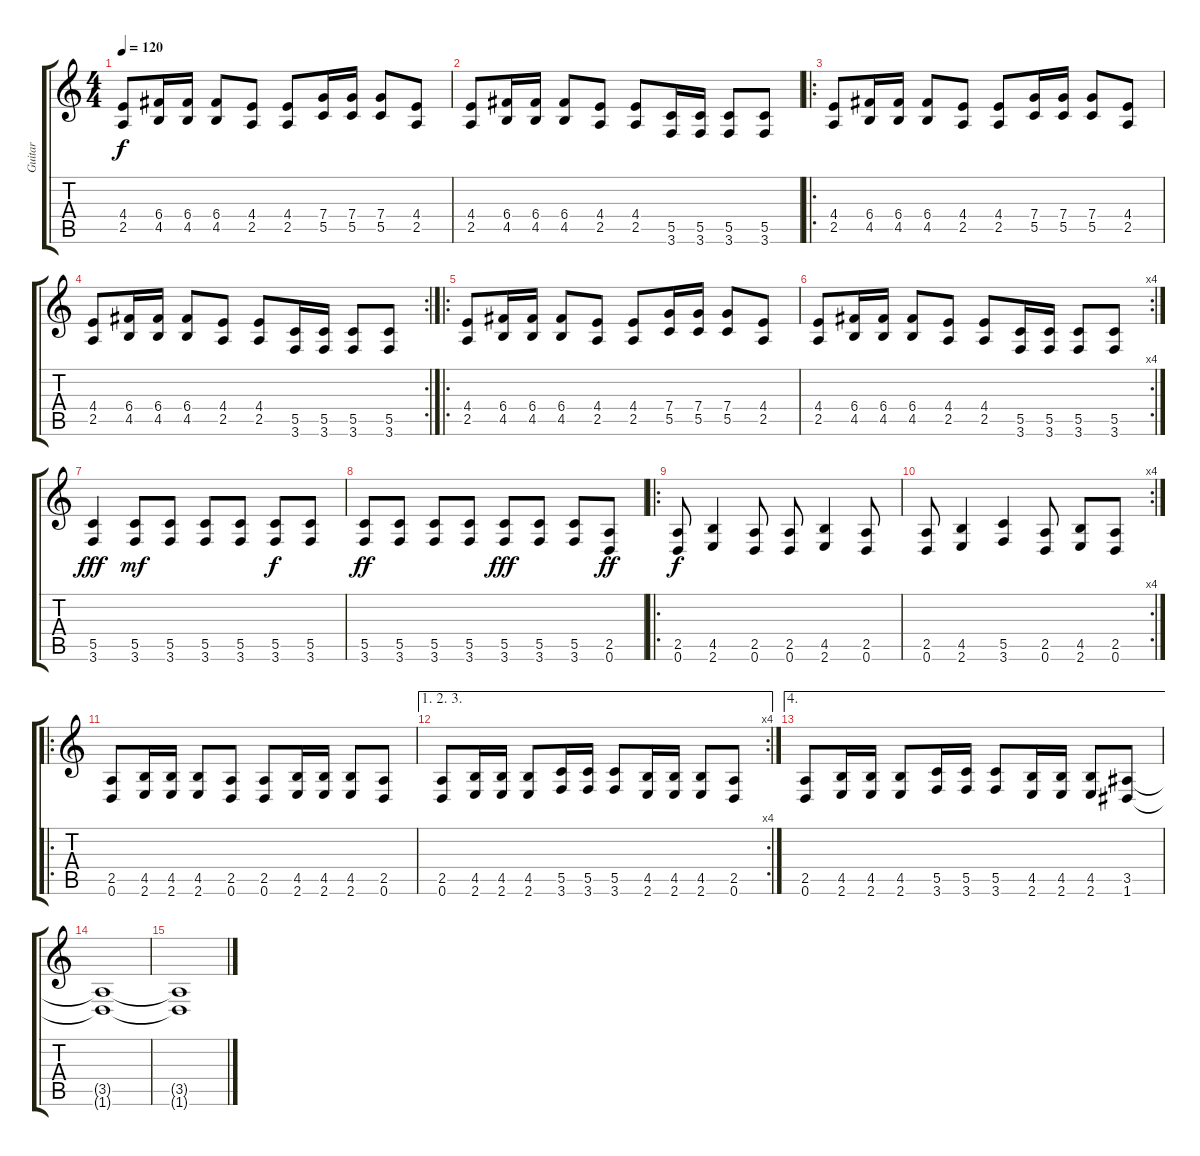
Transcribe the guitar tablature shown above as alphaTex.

\track ("Guitar" "Guitar") {instrument distortionguitar}
\staff {score tabs}
\tuning (D4 A3 F3 C3 G2 D2) {hide}
\ts (4 4)
\tempo 120
\clef g2
\ks c
(4.4 2.5).8{dy f} (6.4 4.5).16 (6.4 4.5).16 (6.4 4.5).8 (4.4 2.5).8 (4.4 2.5).8 (7.4 5.5).16 (7.4 5.5).16 (7.4 5.5).8 (4.4 2.5).8 |
(4.4 2.5).8 (6.4 4.5).16 (6.4 4.5).16 (6.4 4.5).8 (4.4 2.5).8 (4.4 2.5).8 (5.5 3.6).16 (5.5 3.6).16 (5.5 3.6).8 (5.5 3.6).8 |
\ro
(4.4 2.5).8 (6.4 4.5).16 (6.4 4.5).16 (6.4 4.5).8 (4.4 2.5).8 (4.4 2.5).8 (7.4 5.5).16 (7.4 5.5).16 (7.4 5.5).8 (4.4 2.5).8 |
\rc 2
(4.4 2.5).8 (6.4 4.5).16 (6.4 4.5).16 (6.4 4.5).8 (4.4 2.5).8 (4.4 2.5).8 (5.5 3.6).16 (5.5 3.6).16 (5.5 3.6).8 (5.5 3.6).8 |
\ro
(4.4 2.5).8 (6.4 4.5).16 (6.4 4.5).16 (6.4 4.5).8 (4.4 2.5).8 (4.4 2.5).8 (7.4 5.5).16 (7.4 5.5).16 (7.4 5.5).8 (4.4 2.5).8 |
\rc 4
(4.4 2.5).8 (6.4 4.5).16 (6.4 4.5).16 (6.4 4.5).8 (4.4 2.5).8 (4.4 2.5).8 (5.5 3.6).16 (5.5 3.6).16 (5.5 3.6).8 (5.5 3.6).8 |
(5.5 3.6).4{dy fff} (5.5 3.6).8{dy mf} (5.5 3.6).8 (5.5 3.6).8 (5.5 3.6).8 (5.5 3.6).8{dy f} (5.5 3.6).8 |
(5.5 3.6).8{dy ff} (5.5 3.6).8 (5.5 3.6).8 (5.5 3.6).8 (5.5 3.6).8{dy fff} (5.5 3.6).8 (5.5 3.6).8 (2.5 0.6).8{dy ff} |
\ro
(2.5 0.6).8{dy f} (4.5 2.6).4 (2.5 0.6).8 (2.5 0.6).8 (4.5 2.6).4 (2.5 0.6).8 |
\rc 4
(2.5 0.6).8 (4.5 2.6).4 (5.5 3.6).4 (2.5 0.6).8 (4.5 2.6).8 (2.5 0.6).8 |
\ro
(2.5 0.6).8 (4.5 2.6).16 (4.5 2.6).16 (4.5 2.6).8 (2.5 0.6).8 (2.5 0.6).8 (4.5 2.6).16 (4.5 2.6).16 (4.5 2.6).8 (2.5 0.6).8 |
\ae (1 2 3)
\rc 4
(2.5 0.6).8 (4.5 2.6).16 (4.5 2.6).16 (4.5 2.6).8 (5.5 3.6).16 (5.5 3.6).16 (5.5 3.6).8 (4.5 2.6).16 (4.5 2.6).16 (4.5 2.6).8 (2.5 0.6).8 |
\ae 4
(2.5 0.6).8 (4.5 2.6).16 (4.5 2.6).16 (4.5 2.6).8 (5.5 3.6).16 (5.5 3.6).16 (5.5 3.6).8 (4.5 2.6).16 (4.5 2.6).16 (4.5 2.6).8 (3.5 1.6).8 |
(3.5{t} 1.6{t}).1 |
(3.5{t} 1.6{t}).1
